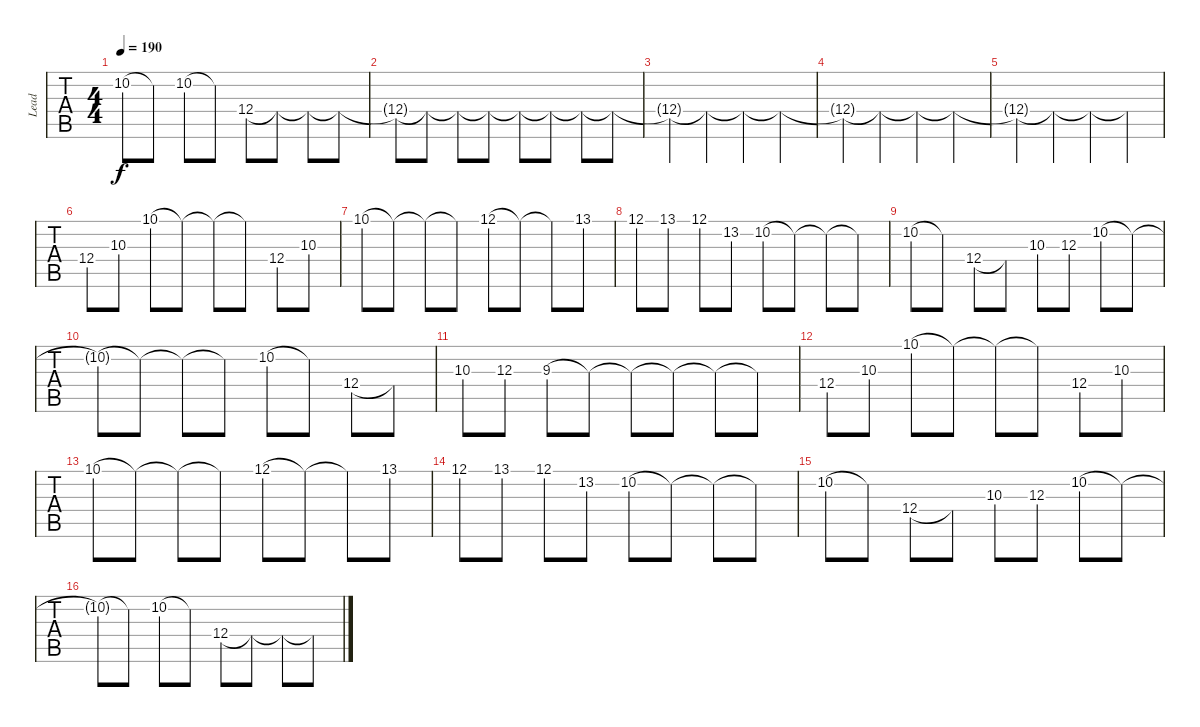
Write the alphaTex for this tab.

\track ("Lead" "Lead") {instrument accordion}
\staff {tabs}
\tuning (E4 B3 G3 D3 A2 E2) {hide}
\ts (4 4)
\tempo 190
\clef g2
\ks c
10.2{t}.8{dy f} 10.2{t}.8 10.2.8 10.2{t}.8 12.4.8 12.4{t}.8 12.4{t}.8 12.4{t}.8 |
12.4{t}.8{volume 12} 12.4{t}.8 12.4{t}.8{volume 11} 12.4{t}.8 12.4{t}.8{volume 10} 12.4{t}.8 12.4{t}.8{volume 9} 12.4{t}.8 |
12.4{t}.4{volume 8} 12.4{t}.4 12.4{t}.4{volume 5} 12.4{t}.4 |
12.4{t}.4{volume 6} 12.4{t}.4 12.4{t}.4{volume 4} 12.4{t}.4 |
12.4{t}.4{volume 3} 12.4{t}.4 12.4{t}.4{volume 1} 12.4{t}.4 |
12.4.8{volume 13} 10.3.8 10.1.8 10.1{t}.8 10.1{t}.8 10.1{t}.8 12.4.8 10.3.8 |
10.1.8 10.1{t}.8 10.1{t}.8 10.1{t}.8 12.1.8 12.1{t}.8 12.1{t}.8 13.1.8 |
12.1.8 13.1.8 12.1.8 13.2.8 10.2.8 10.2{t}.8 10.2{t}.8 10.2{t}.8 |
10.2.8 10.2{t}.8 12.4.8 12.4{t}.8 10.3.8 12.3.8 10.2.8 10.2{t}.8 |
10.2{t}.8 10.2{t}.8 10.2{t}.8 10.2{t}.8 10.2.8 10.2{t}.8 12.4.8 12.4{t}.8 |
10.3.8 12.3.8 9.3.8 9.3{t}.8 9.3{t}.8 9.3{t}.8 9.3{t}.8 9.3{t}.8 |
12.4.8 10.3.8 10.1.8 10.1{t}.8 10.1{t}.8 10.1{t}.8 12.4.8 10.3.8 |
10.1.8 10.1{t}.8 10.1{t}.8 10.1{t}.8 12.1.8 12.1{t}.8 12.1{t}.8 13.1.8 |
12.1.8 13.1.8 12.1.8 13.2.8 10.2.8 10.2{t}.8 10.2{t}.8 10.2{t}.8 |
10.2.8 10.2{t}.8 12.4.8 12.4{t}.8 10.3.8 12.3.8 10.2.8 10.2{t}.8 |
10.2{t}.8 10.2{t}.8 10.2.8 10.2{t}.8 12.4.8 12.4{t}.8 12.4{t}.8 12.4{t}.8
